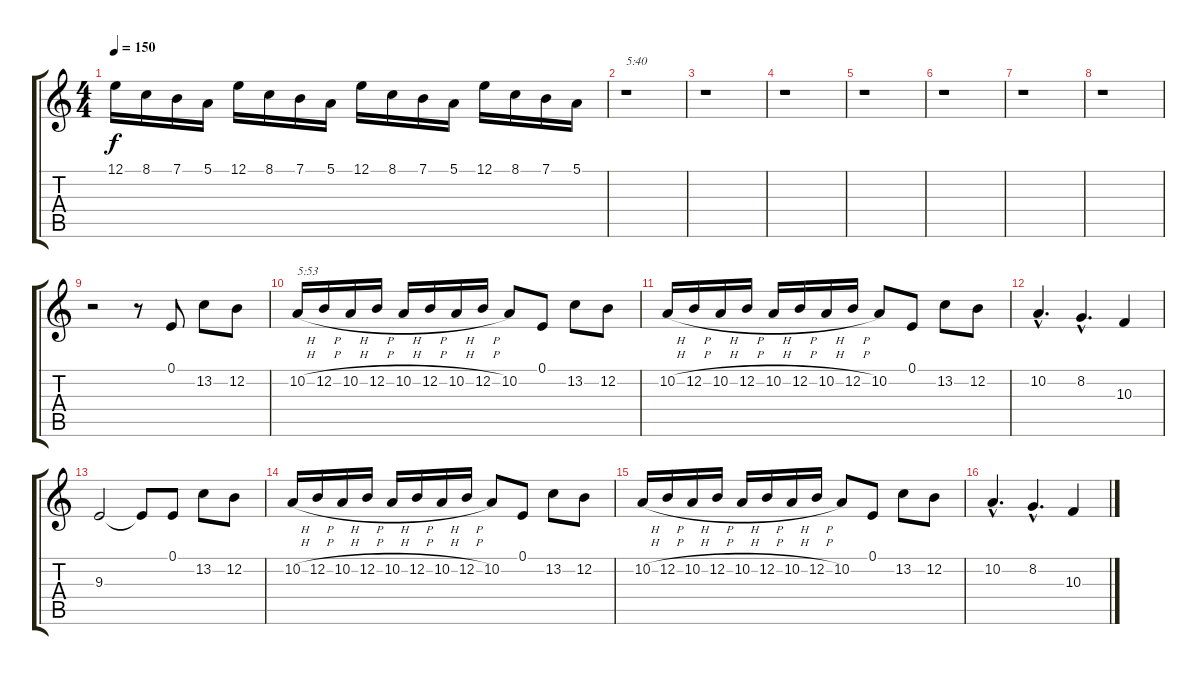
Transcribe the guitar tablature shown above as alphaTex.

\track "" {instrument clavinet}
\staff {score tabs}
\tuning (E4 B3 G3 D3 A2 E2) {hide}
\ts (4 4)
\tempo 150
\clef g2
\ks c
12.1.16{dy f} 8.1.16 7.1.16 5.1.16 12.1.16 8.1.16 7.1.16 5.1.16 12.1.16 8.1.16 7.1.16 5.1.16 12.1.16 8.1.16 7.1.16 5.1.16 |
r.1{txt "5:40"} |
r.1 |
r.1 |
r.1 |
r.1 |
r.1 |
r.1 |
r.2 r.8 0.1.8 13.2.8 12.2.8 |
10.2{h}.16{txt "5:53"} 12.2{h}.16 10.2{h}.16 12.2{h}.16 10.2{h}.16 12.2{h}.16 10.2{h}.16 12.2{h}.16 10.2.8 0.1.8 13.2.8 12.2.8 |
10.2{h}.16 12.2{h}.16 10.2{h}.16 12.2{h}.16 10.2{h}.16 12.2{h}.16 10.2{h}.16 12.2{h}.16 10.2.8 0.1.8 13.2.8 12.2.8 |
10.2{hac}.4{d} 8.2{hac}.4{d} 10.3.4 |
9.3.2 9.3{t}.8 0.1.8 13.2.8 12.2.8 |
10.2{h}.16 12.2{h}.16 10.2{h}.16 12.2{h}.16 10.2{h}.16 12.2{h}.16 10.2{h}.16 12.2{h}.16 10.2.8 0.1.8 13.2.8 12.2.8 |
10.2{h}.16 12.2{h}.16 10.2{h}.16 12.2{h}.16 10.2{h}.16 12.2{h}.16 10.2{h}.16 12.2{h}.16 10.2.8 0.1.8 13.2.8 12.2.8 |
10.2{hac}.4{d} 8.2{hac}.4{d} 10.3.4
